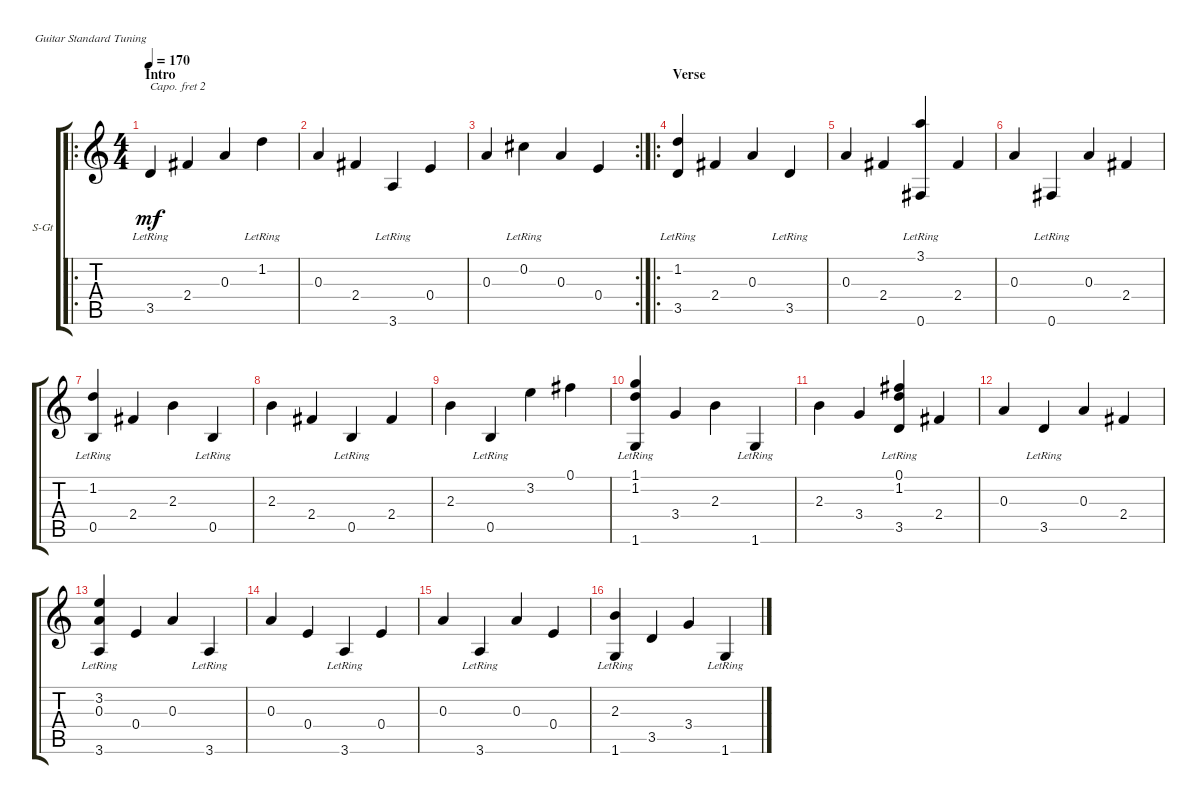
\defaultSystemsLayout 4
\bracketExtendMode groupsimilarinstruments
\firstSystemTrackNameOrientation horizontal
\otherSystemsTrackNameOrientation horizontal
\track ("Steel Guitar" "S-Gt") {instrument acousticguitarsteel}
\staff {score tabs}
\capo 2
\tuning (E4 B3 G3 D3 A2 E2)
\ro
\ts (4 4)
\section ("" "Intro")
\tempo 170
\clef g2
\ks c
3.5{lr}.4{dy mf instrument acousticguitarsteel} 2.4.4 0.3.4 1.2{lr}.4 |
0.3.4 2.4.4 3.6{lr}.4 0.4.4 |
\rc 2
0.3.4 0.2{lr}.4 0.3.4 0.4.4 |
\ro
\section ("" "Verse")
(3.5{lr} 1.2{lr}).4 2.4.4 0.3.4 3.5{lr}.4 |
0.3.4 2.4.4 (3.1{lr} 0.6{lr}).4 2.4.4 |
0.3.4 0.6{lr}.4 0.3.4 2.4.4 |
(1.2{lr} 0.5{lr}).4 2.4.4 2.3.4 0.5{lr}.4 |
2.3.4 2.4.4 0.5{lr}.4 2.4.4 |
2.3.4 0.5{lr}.4 3.2.4 0.1.4 |
(1.6{lr} 1.1{lr} 1.2{lr}).4 3.4.4 2.3.4 1.6{lr}.4 |
2.3.4 3.4.4 (3.5{lr} 1.2{lr} 0.1{lr}).4 2.4.4 |
0.3.4 3.5{lr}.4 0.3.4 2.4.4 |
(3.6{lr} 3.2{lr} 0.3{lr}).4 0.4.4 0.3.4 3.6{lr}.4 |
0.3.4 0.4.4 3.6{lr}.4 0.4.4 |
0.3.4 3.6{lr}.4 0.3.4 0.4.4 |
(1.6{lr} 2.3{lr}).4 3.5.4 3.4.4 1.6{lr}.4
